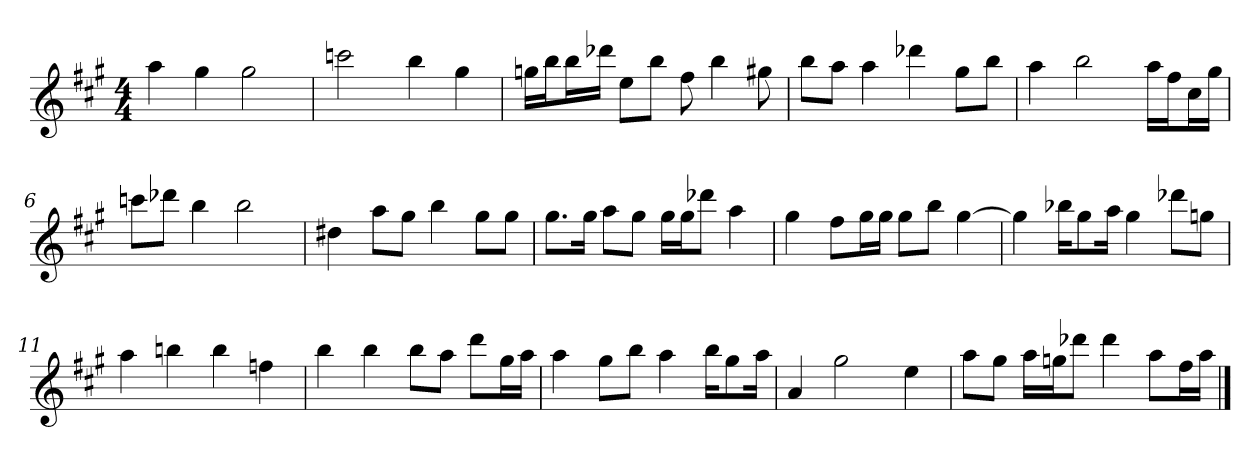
**kern
*part1
*staff1
*clefG2
*k[f#c#g#]
*A:
*M4/4
=1
4aa
4gg#
2gg#
=2
2cccn
4bb
4gg#
=3
16ggn\LL
16bb\J
16bb\L
16ddd-X\JJ
8ee\L
8bb\J
8ff#
4bb
8gg#X
=4
8bb\L
8aa\J
4aa
4ddd-X
8gg#\L
8bb\J
=5
4aa
2bb
16aa\LL
16ff#\J
16cc#\L
16gg#\JJ
=6
8cccn\L
8ddd-X\J
4bb
2bb
=7
4dd#X
8aa\L
8gg#\J
4bb
8gg#\L
8gg#\J
=8
8.gg#\L
16gg#\Jk
8aa\L
8gg#\J
16gg#\LL
16gg#\J
8ddd-X\J
4aa
=9
4gg#
8ff#\L
16gg#\L
16gg#\JJ
8gg#\L
8bb\J
[4gg#
=10
4gg#]
16bb-X\KL
8gg#\
16aa\Jk
4gg#
8ddd-X\L
8ggn\J
=11
4aa
4bbn
4bb
4ffn
=12
4bb
4bb
8bb\L
8aa\J
8ddd\L
16gg#\L
16aa\JJ
=13
4aa
8gg#\L
8bb\J
4aa
16bb\KL
8gg#\
16aa\Jk
=14
4a
2gg#
4ee
=15
8aa\L
8gg#\J
16aa\LL
16ggn\J
8ddd-X\J
4ddd-
8aa\L
16ff#\L
16aa\JJ
==
*-
